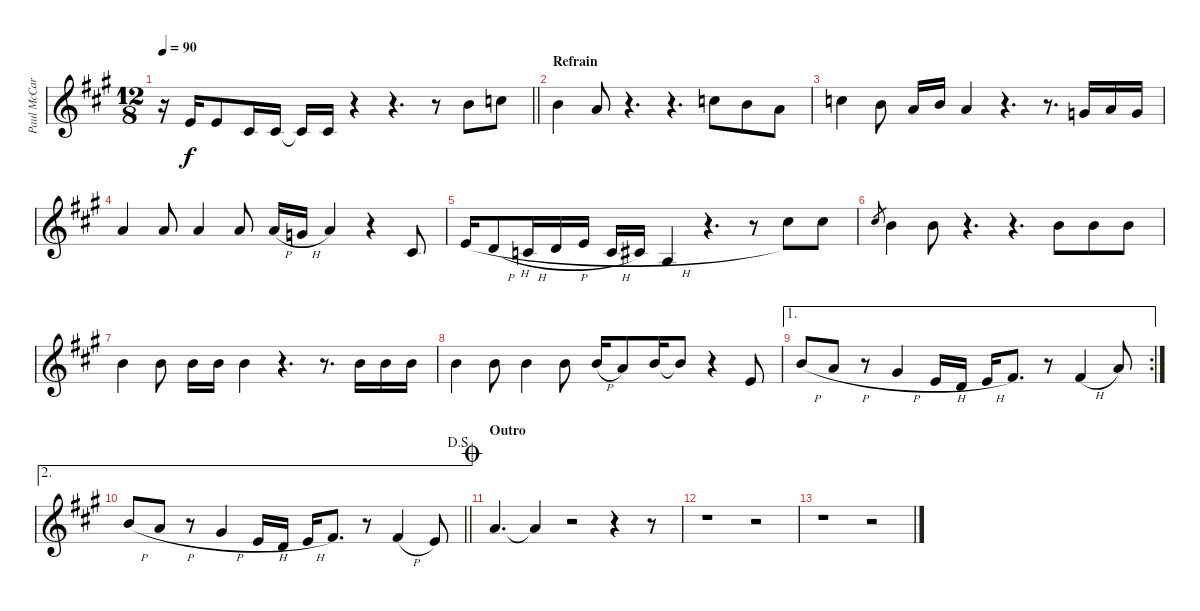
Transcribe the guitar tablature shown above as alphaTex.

\track ("Paul McCartney's vocals" "Paul McCar") {instrument tenorsax}
\staff {score}
\tuning (E4 B3 G3 D3 A2 E2) {hide}
\ts (12 8)
\tempo 90
\clef g2
\barLineRight lightlight
\ks a
r.16{dy f} 0.1.16 0.1.8 2.2.16 2.2.16 2.2{t}.16 2.2.16 r.4 r.4{d} r.8 7.1.8 8.1.8 |
\section ("" "Refrain")
7.1.4 5.1.8 r.4{d} r.4{d} 8.1.8 7.1.8 5.1.8 |
8.1.4 7.1.8 5.1.16 7.1.16 5.1.4 r.4{d} r.8{d} 3.1.16 5.1.16 3.1.16 |
5.1.4 5.1.8 5.1.4 5.1.8 5.1{h}.16 3.1{h}.16 5.1.4 r.4 2.2.8 |
0.1{h}.16 3.2{h}.8 1.2{h}.16 3.2{h}.16 0.1{h}.16 1.2{h}.16 2.2.16 2.3.4 r.4{d} r.8 9.1.8 9.1.8 |
9.1.8{gr} 7.1.4 7.1.8 r.4{d} r.4{d} 7.1.8 7.1.8 7.1.8 |
7.1.4 7.1.8 7.1.16 7.1.16 7.1.4 r.4{d} r.8{d} 7.1.16 7.1.16 7.1.16 |
7.1.4 7.1.8 7.1.4 7.1.8 7.1{h}.16 5.1.8 7.1.16 7.1{t}.8 r.4 0.1.8 |
\ae 1
\rc 2
7.1{h}.8 5.1{h}.8 r.8 4.1{h}.4 0.1{h}.16 3.2.16 0.1{h}.16 2.1.8{d} r.8 2.1{h}.4 5.1.8 |
\ae 2
\jump dalsegno
\barLineRight lightlight
7.1{h}.8 5.1{h}.8 r.8 4.1{h}.4 0.1{h}.16 3.2.16 0.1{h}.16 2.1.8{d} r.8 2.1{h}.4 0.1.8 |
\section ("" "Outro")
\jump coda
5.1.4{d} 5.1{t}.4 r.2 r.4 r.8 |
r.1 r.2 |
r.1 r.2
